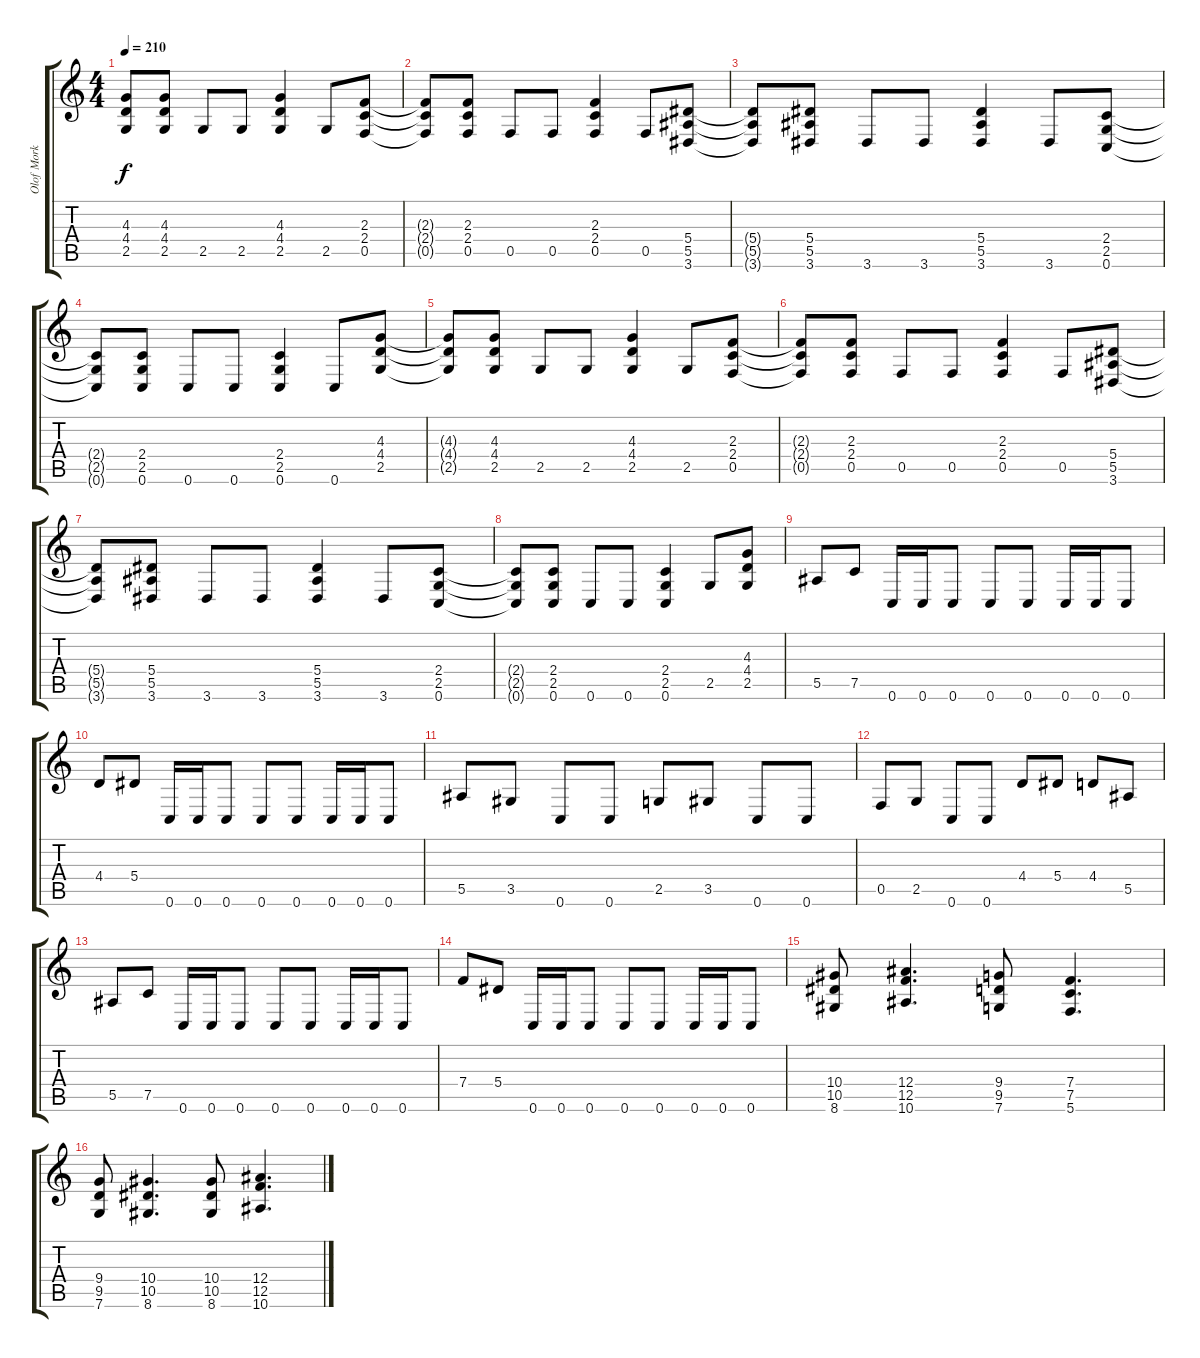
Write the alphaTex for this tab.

\track ("Olof Mork" "Olof Mork") {instrument distortionguitar}
\staff {score tabs}
\tuning (C4 G3 Eb3 Bb2 F2 C2) {hide}
\ts (4 4)
\tempo 210
\clef g2
\ks c
(4.3{t} 4.4{t} 2.5{t}).8{dy f} (4.3 4.4 2.5).8 2.5.8 2.5.8 (4.3 4.4 2.5).4 2.5.8 (2.3 2.4 0.5).8 |
(2.3{t} 2.4{t} 0.5{t}).8 (2.3 2.4 0.5).8 0.5.8 0.5.8 (2.3 2.4 0.5).4 0.5.8 (5.4 5.5 3.6).8 |
(5.4{t} 5.5{t} 3.6{t}).8 (5.4 5.5 3.6).8 3.6.8 3.6.8 (5.4 5.5 3.6).4 3.6.8 (2.4 2.5 0.6).8 |
(2.4{t} 2.5{t} 0.6{t}).8 (2.4 2.5 0.6).8 0.6.8 0.6.8 (2.4 2.5 0.6).4 0.6.8 (4.3 4.4 2.5).8 |
(4.3{t} 4.4{t} 2.5{t}).8 (4.3 4.4 2.5).8 2.5.8 2.5.8 (4.3 4.4 2.5).4 2.5.8 (2.3 2.4 0.5).8 |
(2.3{t} 2.4{t} 0.5{t}).8 (2.3 2.4 0.5).8 0.5.8 0.5.8 (2.3 2.4 0.5).4 0.5.8 (5.4 5.5 3.6).8 |
(5.4{t} 5.5{t} 3.6{t}).8 (5.4 5.5 3.6).8 3.6.8 3.6.8 (5.4 5.5 3.6).4 3.6.8 (2.4 2.5 0.6).8 |
(2.4{t} 2.5{t} 0.6{t}).8 (2.4 2.5 0.6).8 0.6.8 0.6.8 (2.4 2.5 0.6).4 2.5.8 (4.3 4.4 2.5).8 |
5.5.8{volume 15 instrument distortionguitar} 7.5.8 0.6.16 0.6.16 0.6.8 0.6.8 0.6.8 0.6.16 0.6.16 0.6.8 |
4.4.8{volume 15 instrument distortionguitar} 5.4.8 0.6.16 0.6.16 0.6.8 0.6.8 0.6.8 0.6.16 0.6.16 0.6.8 |
5.5.8 3.5.8 0.6.8 0.6.8 2.5.8 3.5.8 0.6.8 0.6.8 |
0.5.8 2.5.8 0.6.8 0.6.8 4.4.8 5.4.8 4.4.8 5.5.8 |
5.5.8{volume 15 instrument distortionguitar} 7.5.8 0.6.16 0.6.16 0.6.8 0.6.8 0.6.8 0.6.16 0.6.16 0.6.8 |
7.4.8{volume 15 instrument distortionguitar} 5.4.8 0.6.16 0.6.16 0.6.8 0.6.8 0.6.8 0.6.16 0.6.16 0.6.8 |
(10.4 10.5 8.6).8 (12.4 12.5 10.6).4{d} (9.4 9.5 7.6).8 (7.4 7.5 5.6).4{d} |
(9.4 9.5 7.6).8 (10.4 10.5 8.6).4{d} (10.4 10.5 8.6).8 (12.4 12.5 10.6).4{d}
